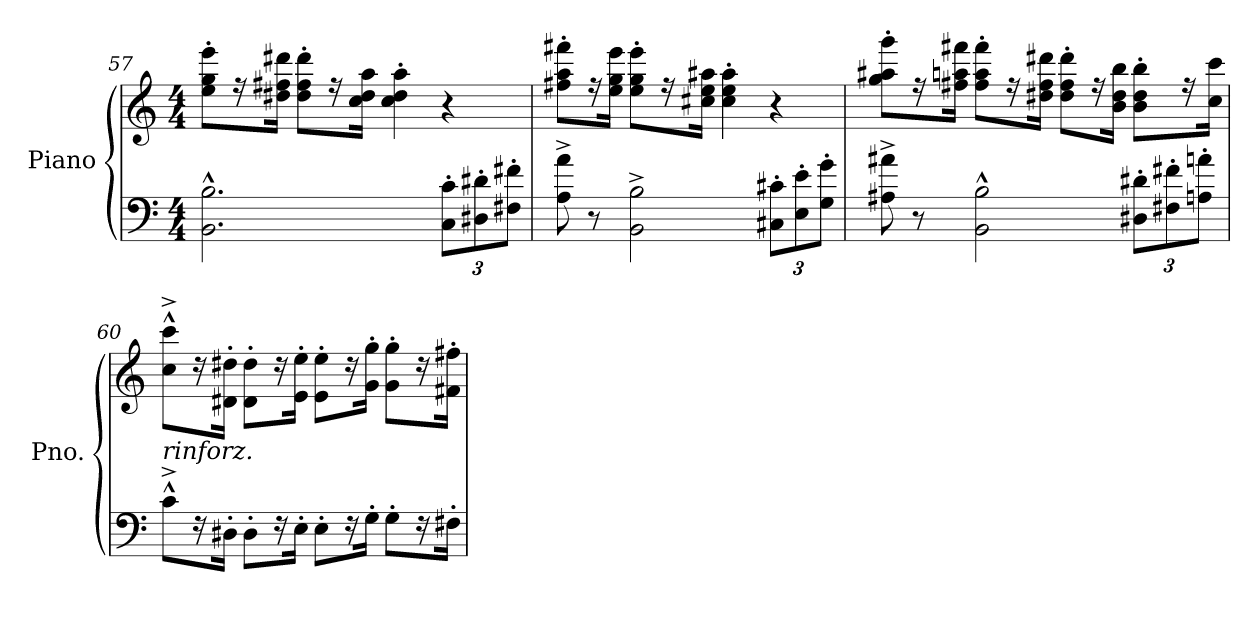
**kern	**kern
*part1	*part1
*staff2	*staff1
*I"Piano	*
*I'Pno.	*
*clefF4	*clefG2
*k[]	*k[]
*M4/4	*M4/4
=57	=57
2.BB\^^ 2.B\^^	8ee\' 8gg\' 8eee\'L
.	16rff
.	16dd#X\ 16ff#X\ 16ddd#X\Jk
.	8dd#\' 8ff#\' 8ddd#\'L
.	16rff
.	16cc\ 16dd#\ 16aa\Jk
.	4cc\' 4dd#\' 4aa\'
*Xbrackettup	*
12C\' 12c\'L	4r
12D#X\' 12d#X\'	.
12F#X\' 12f#X\'J	.
=58	=58
8A\^ 8a\^	8ff#X\' 8aa\' 8fff#X\'L
8r	16rff
.	16ee\ 16gg\ 16eee\Jk
2BB\^ 2B\^	8ee\' 8gg\' 8eee\'L
.	16rff
.	16cc#X\ 16ee\ 16aa#X\Jk
.	4cc#\' 4ee\' 4aa#\'
12C#X\' 12c#X\'L	4r
12E\' 12e\'	.
12G\' 12g\'J	.
!!LO:LB:g=z
=59	=59
8A#X\^ 8a#X\^	8gg\' 8aa#X\' 8ggg\'L
8r	16rff
.	16ff#X\ 16aan\ 16fff#X\Jk
2BB\^^ 2B\^^	8ff#\' 8aa\' 8fff#\'L
.	16rff
.	16dd#X\ 16ff#\ 16ddd#X\Jk
.	8dd#\' 8ff#\' 8ddd#\'L
.	16rff
.	16b\ 16dd#\ 16bb\Jk
12D#X\' 12d#X\'L	8b\' 8dd#\' 8bb\'L
12F#X\' 12f#X\'	.
.	16rff
12An\' 12an\'J	.
.	16cc\ 16ccc\Jk
=60	=60
*	*MM180
!	!LO:TX:b:i:t=rinforz.
8c^^^\L	8cc\^^^ 8ccc\^^^L
16rF	16rdd
16D#X'\Jk	16d#X\' 16dd#X\'Jk
8D#'\L	8d#\' 8dd#\'L
16rF	16rdd
*	*MM190
16E'\Jk	16e\' 16ee\'Jk
8E'\L	8e\' 8ee\'L
16rF	16rdd
16G'\Jk	16g\' 16gg\'Jk
8G'\L	8g\' 8gg\'L
16rF	16rdd
16F#X'\Jk	16f#X\' 16ff#X\'Jk
=	=
*-	*-
